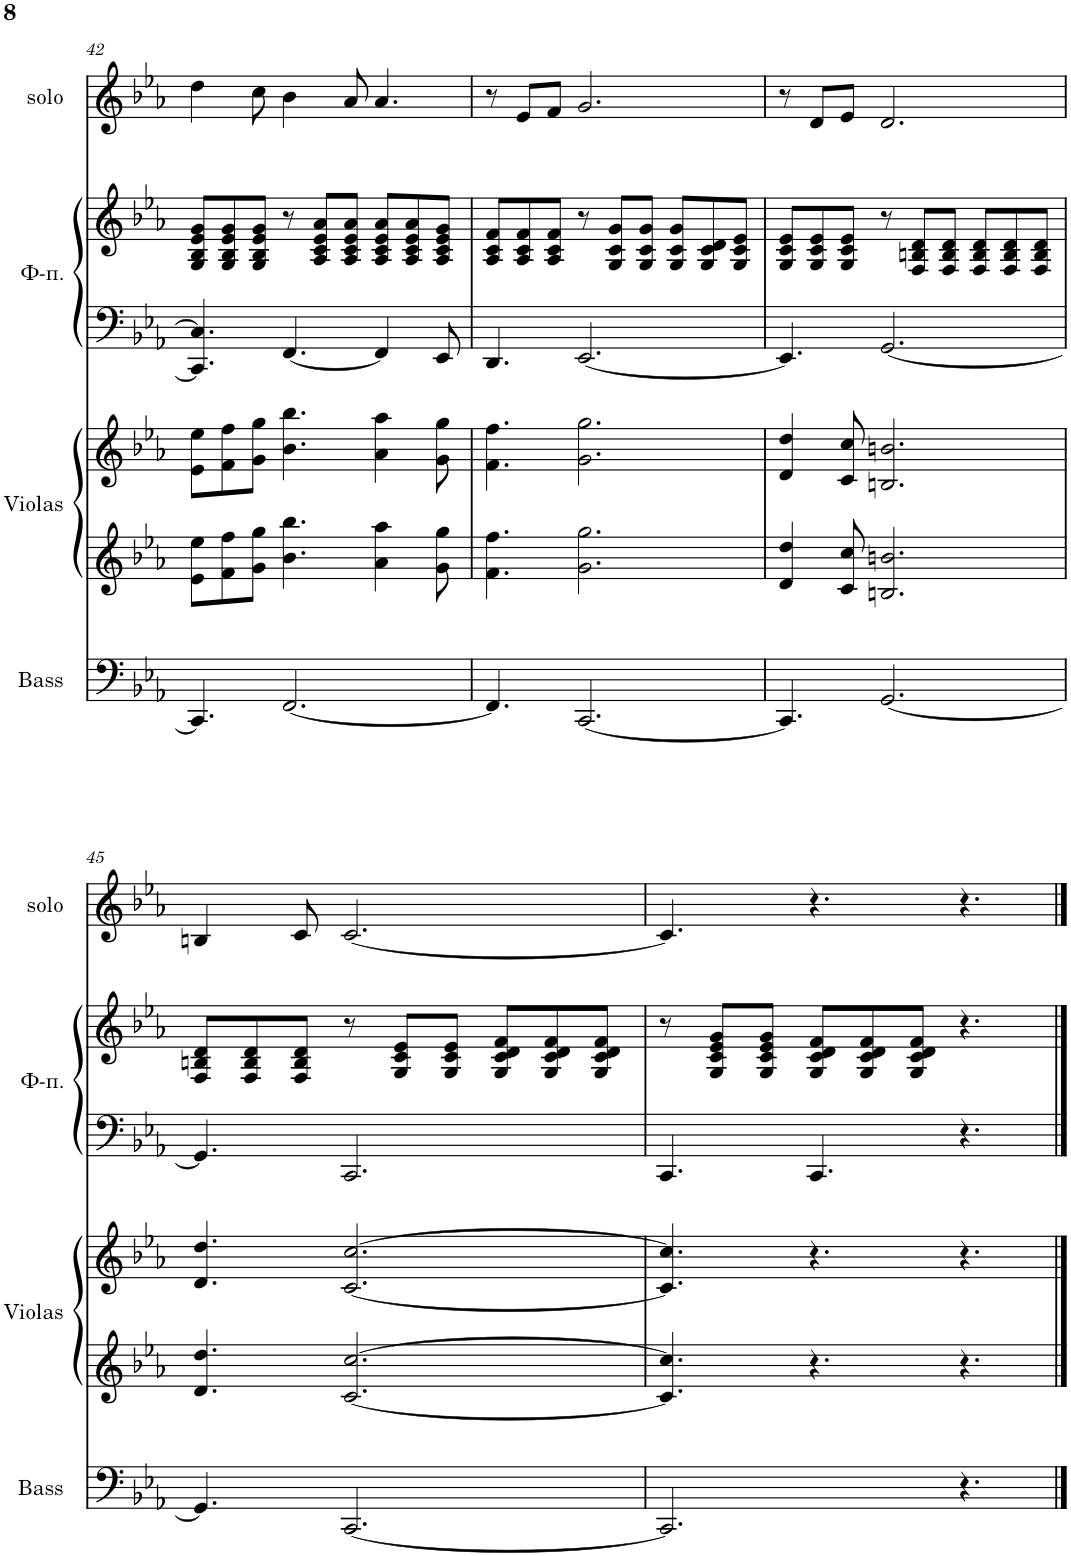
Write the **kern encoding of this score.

**kern	**kern	**kern	**kern	**kern	**kern
*part4	*part3	*part3	*part2	*part2	*part1
*staff6	*staff5	*staff4	*staff3	*staff2	*staff1
*I", Bass	*I", Violas1	*	*I"Фортепиано, Pialo R	*	*I", Solo
*I'Bass	*I'Violas	*	*	*	*I'solo
!!LO:PB:g=z
*clefF4	*clefG2	*clefG2	*clefF4	*clefG2	*clefG2
*k[b-e-a-]	*k[b-e-a-]	*k[b-e-a-]	*k[b-e-a-]	*k[b-e-a-]	*k[b-e-a-]
*M9/8	*M9/8	*M9/8	*M9/8	*M9/8	*M9/8
=42	=42	=42	=42	=42	=42
4.CC/]	8e-\ 8ee-\L	8e-\ 8ee-\L	4.CC/] 4.C/]	8G/ 8B-/ 8e-/ 8g/L	4dd\
.	8f\ 8ff\	8f\ 8ff\	.	8G/ 8B-/ 8e-/ 8g/	.
.	8g\ 8gg\J	8g\ 8gg\J	.	8G/ 8B-/ 8e-/ 8g/J	8cc\
[2.FF/	4.b-\ 4.bb-\	4.b-\ 4.bb-\	[4.FF/	8r	4b-\
.	.	.	.	8A-/ 8c/ 8e-/ 8a-/L	.
.	.	.	.	8A-/ 8c/ 8e-/ 8a-/J	8a-/
.	4a-\ 4aa-\	4a-\ 4aa-\	4FF/]	8A-/ 8c/ 8e-/ 8a-/L	4.a-/
.	.	.	.	8A-/ 8c/ 8e-/ 8a-/	.
.	8g\ 8gg\	8g\ 8gg\	8EE-/	8A-/ 8c/ 8e-/ 8g/J	.
=43	=43	=43	=43	=43	=43
4.FF/]	4.f\ 4.ff\	4.f\ 4.ff\	4.DD/	8A-/ 8c/ 8f/L	8r
.	.	.	.	8A-/ 8c/ 8f/	8e-/L
.	.	.	.	8A-/ 8c/ 8f/J	8f/J
[2.CC/	2.g\ 2.gg\	2.g\ 2.gg\	[2.EE-/	8r	2.g/
.	.	.	.	8G/ 8c/ 8g/L	.
.	.	.	.	8G/ 8c/ 8g/J	.
.	.	.	.	8G/ 8c/ 8g/L	.
.	.	.	.	8G/ 8c/ 8d/	.
.	.	.	.	8G/ 8c/ 8e-/J	.
=44	=44	=44	=44	=44	=44
4.CC/]	4d/ 4dd/	4d/ 4dd/	4.EE-/]	8G/ 8c/ 8e-/L	8r
.	.	.	.	8G/ 8c/ 8e-/	8d/L
.	8c/ 8cc/	8c/ 8cc/	.	8G/ 8c/ 8e-/J	8e-/J
[2.GG/	2.Bn/ 2.bn/	2.Bn/ 2.bn/	[2.GG/	8r	2.d/
.	.	.	.	8F/ 8Bn/ 8d/L	.
.	.	.	.	8F/ 8B/ 8d/J	.
.	.	.	.	8F/ 8B/ 8d/L	.
.	.	.	.	8F/ 8B/ 8d/	.
.	.	.	.	8F/ 8B/ 8d/J	.
!!LO:LB:g=z
=45	=45	=45	=45	=45	=45
4.GG/]	4.d/ 4.dd/	4.d/ 4.dd/	4.GG/]	8F/ 8Bn/ 8d/L	4Bn/
.	.	.	.	8F/ 8B/ 8d/	.
.	.	.	.	8F/ 8B/ 8d/J	8c/
[2.CC/	[2.c/ [2.cc/	[2.c/ [2.cc/	2.CC/	8r	[2.c/
.	.	.	.	8G/ 8c/ 8e-/L	.
.	.	.	.	8G/ 8c/ 8e-/J	.
.	.	.	.	8G/ 8c/ 8d/ 8f/L	.
.	.	.	.	8G/ 8c/ 8d/ 8f/	.
.	.	.	.	8G/ 8c/ 8d/ 8f/J	.
=46	=46	=46	=46	=46	=46
2.CC/]	4.c/] 4.cc/]	4.c/] 4.cc/]	4.CC/	8r	4.c/]
.	.	.	.	8G/ 8c/ 8e-/ 8g/L	.
.	.	.	.	8G/ 8c/ 8e-/ 8g/J	.
.	4.r	4.r	4.CC/	8G/ 8c/ 8d/ 8f/L	4.r
.	.	.	.	8G/ 8c/ 8d/ 8f/	.
.	.	.	.	8G/ 8c/ 8d/ 8f/J	.
4.r	4.r	4.r	4.r	4.r	4.r
==	==	==	==	==	==
*-	*-	*-	*-	*-	*-
